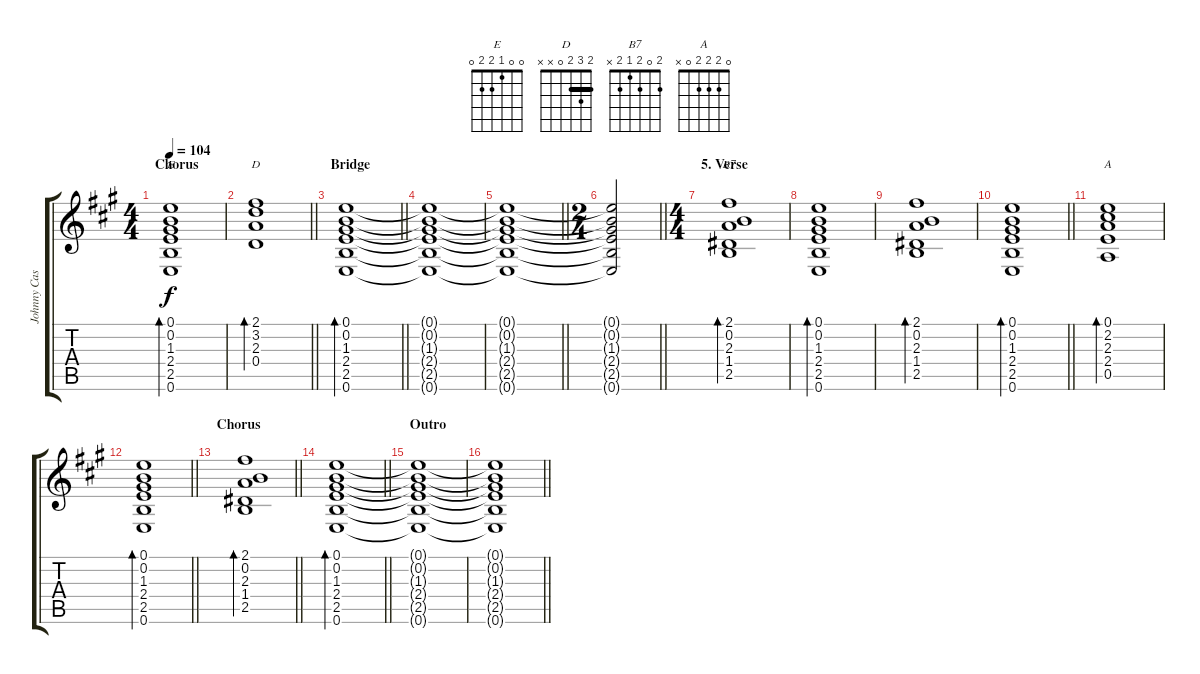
\track ("Johnny Cash (Rhythm)" "Johnny Cas") {instrument acousticguitarsteel}
\staff {score tabs}
\tuning (E4 B3 G3 D3 A2 E2) {hide}
\chord ("E" 0 0 1 2 2 0)
\chord ("D" 2 3 2 0 x x) {barre 2}
\chord ("B7" 2 0 2 1 2 x)
\chord ("A" 0 2 2 2 0 x)
\ts (4 4)
\section ("" "Chorus")
\tempo 104
\clef g2
\ks a
(0.1 0.2 1.3 2.4 2.5 0.6).1{bd 60 ch "E" dy f} |
\barLineRight lightlight
(2.1 3.2 2.3 0.4).1{bd 60 ch "D"} |
\section ("" "Bridge")
\barLineRight lightlight
(0.1 0.2 1.3 2.4 2.5 0.6).1{bd 60} |
(0.1{t} 0.2{t} 1.3{t} 2.4{t} 2.5{t} 0.6{t}).1 |
\barLineRight lightlight
(0.1{t} 0.2{t} 1.3{t} 2.4{t} 2.5{t} 0.6{t}).1 |
\ts (2 4)
\barLineRight lightlight
(0.1{t} 0.2{t} 1.3{t} 2.4{t} 2.5{t} 0.6{t}).2 |
\ts (4 4)
\section ("" "5. Verse")
(2.1 0.2 2.3 1.4 2.5).1{bd 60 ch "B7"} |
(0.1 0.2 1.3 2.4 2.5 0.6).1{bd 60} |
(2.1 0.2 2.3 1.4 2.5).1{bd 60} |
\barLineRight lightlight
(0.1 0.2 1.3 2.4 2.5 0.6).1{bd 60} |
(0.1 2.2 2.3 2.4 0.5).1{bd 60 ch "A"} |
\barLineRight lightlight
(0.1 0.2 1.3 2.4 2.5 0.6).1{bd 60} |
\section ("" "Chorus")
\barLineRight lightlight
(2.1 0.2 2.3 1.4 2.5).1{bd 60} |
\barLineRight lightlight
(0.1 0.2 1.3 2.4 2.5 0.6).1{bd 60} |
\section ("" "Outro")
(0.1{t} 0.2{t} 1.3{t} 2.4{t} 2.5{t} 0.6{t}).1 |
\barLineRight lightlight
(0.1{t} 0.2{t} 1.3{t} 2.4{t} 2.5{t} 0.6{t}).1
